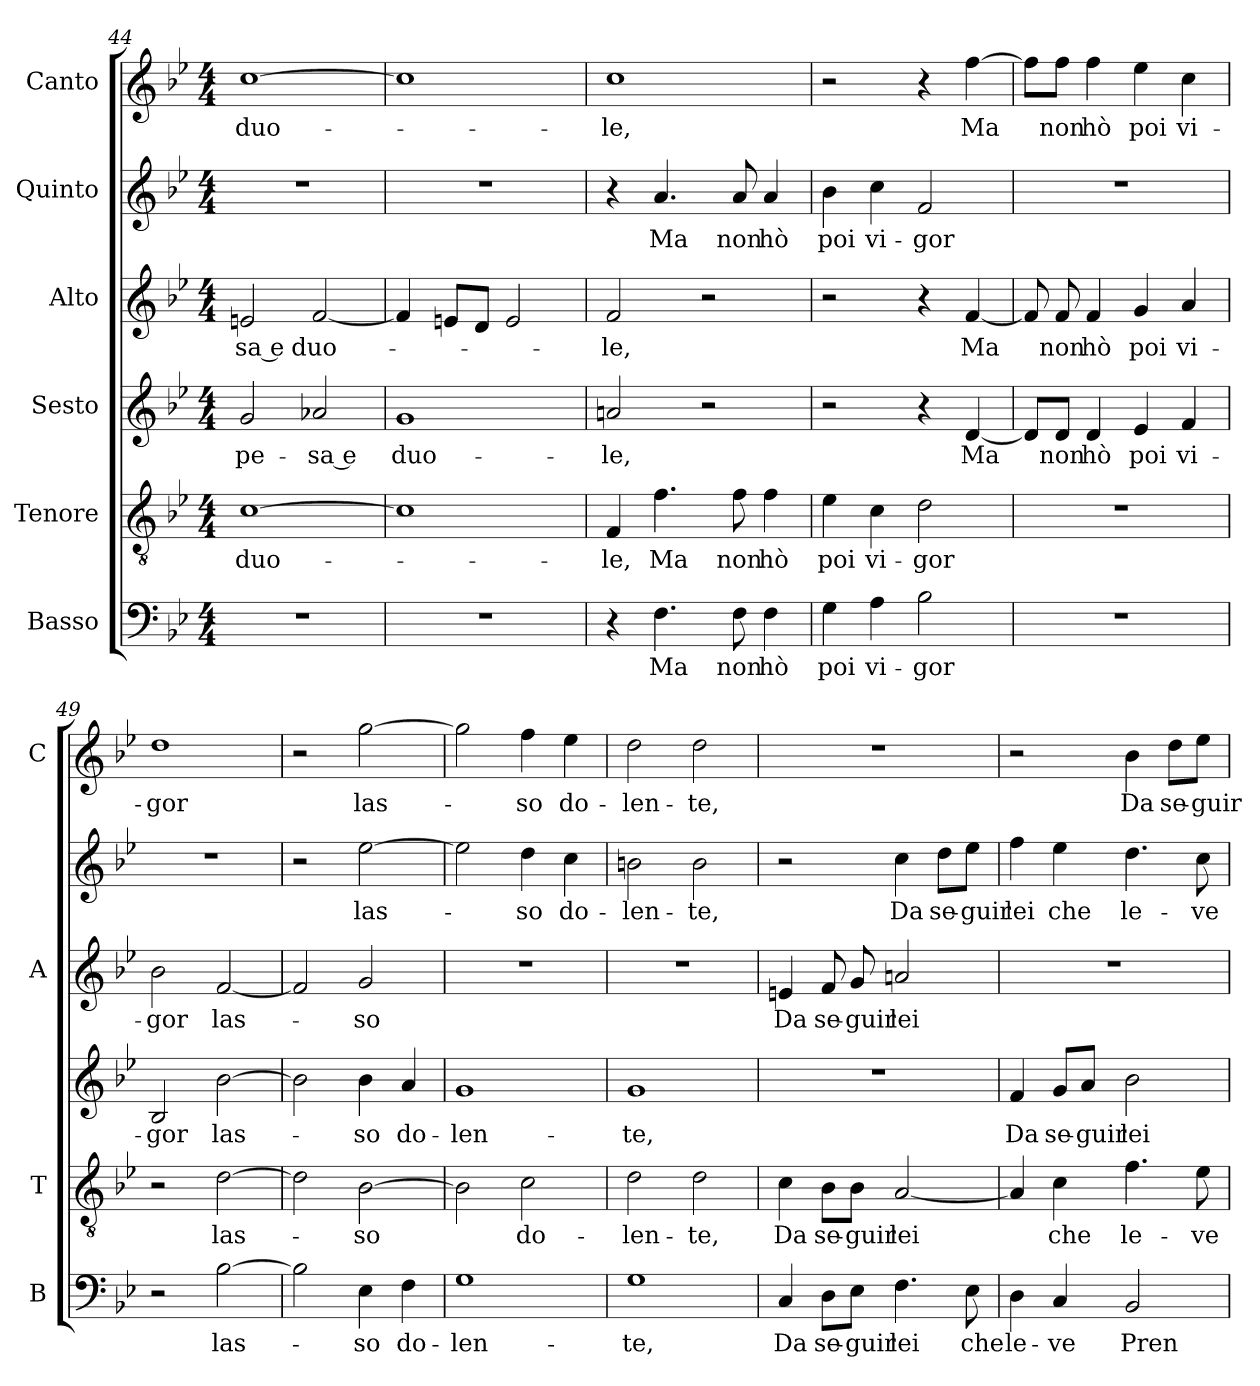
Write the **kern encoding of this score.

**kern	**text	**kern	**text	**kern	**text	**kern	**text	**kern	**text	**kern	**text
*part6	*part6	*part5	*part5	*part4	*part4	*part3	*part3	*part2	*part2	*part1	*part1
*staff6	*staff6	*staff5	*staff5	*staff4	*staff4	*staff3	*staff3	*staff2	*staff2	*staff1	*staff1
*I"Basso	*	*I"Tenore	*	*I"Sesto	*	*I"Alto	*	*I"Quinto	*	*I"Canto	*
*I'B	*	*I'T	*	*	*	*I'A	*	*	*	*I'C	*
*clefF4	*	*clefGv2	*	*clefG2	*	*clefG2	*	*clefG2	*	*clefG2	*
*k[b-e-]	*	*k[b-e-]	*	*k[b-e-]	*	*k[b-e-]	*	*k[b-e-]	*	*k[b-e-]	*
*B-:	*	*B-:	*	*B-:	*	*B-:	*	*B-:	*	*B-:	*
*M4/4	*	*M4/4	*	*M4/4	*	*M4/4	*	*M4/4	*	*M4/4	*
=44	=44	=44	=44	=44	=44	=44	=44	=44	=44	=44	=44
!	!	!	!LO:LY:b	!	!LO:LY:b	!	!LO:LY:b	!	!	!	!LO:LY:b
1r	.	[1c	duo-	2g/	pe-	2en/	-sa e	1r	.	[1cc	duo-
!	!	!	!	!	!LO:LY:b	!	!LO:LY:b	!	!	!	!
.	.	.	.	2a-X/	-sa e	[2f/	duo-	.	.	.	.
=45	=45	=45	=45	=45	=45	=45	=45	=45	=45	=45	=45
!	!	!	!	!	!LO:LY:b	!	!	!	!	!	!
1r	.	1c]	.	1g	duo-	4f/]	.	1r	.	1cc]	.
.	.	.	.	.	.	8en/L	.	.	.	.	.
.	.	.	.	.	.	8d/J	.	.	.	.	.
.	.	.	.	.	.	2e/	.	.	.	.	.
=46	=46	=46	=46	=46	=46	=46	=46	=46	=46	=46	=46
!	!	!	!LO:LY:b	!	!LO:LY:b	!	!LO:LY:b	!	!	!	!LO:LY:b
4r	.	4F/	-le,	2ani/	-le,	2f/	-le,	4r	.	1cc	-le,
!	!LO:LY:b	!	!LO:LY:b	!	!	!	!	!	!LO:LY:b	!	!
4.F\	Ma	4.f\	Ma	.	.	.	.	4.a/	Ma	.	.
.	.	.	.	2r	.	2r	.	.	.	.	.
!	!LO:LY:b	!	!LO:LY:b	!	!	!	!	!	!LO:LY:b	!	!
8F\	non	8f\	non	.	.	.	.	8a/	non	.	.
!	!LO:LY:b	!	!LO:LY:b	!	!	!	!	!	!LO:LY:b	!	!
4F\	hò	4f\	hò	.	.	.	.	4a/	hò	.	.
=47	=47	=47	=47	=47	=47	=47	=47	=47	=47	=47	=47
!	!LO:LY:b	!	!LO:LY:b	!	!	!	!	!	!LO:LY:b	!	!
4G\	poi	4e-\	poi	2r	.	2r	.	4b-\	poi	2r	.
!	!LO:LY:b	!	!LO:LY:b	!	!	!	!	!	!LO:LY:b	!	!
4A\	vi-	4c\	vi-	.	.	.	.	4cc\	vi-	.	.
!	!LO:LY:b	!	!LO:LY:b	!	!	!	!	!	!LO:LY:b	!	!
2B-\	-gor	2d\	-gor	4r	.	4r	.	2f/	-gor	4r	.
!	!	!	!	!	!LO:LY:b	!	!LO:LY:b	!	!	!	!LO:LY:b
.	.	.	.	[4d/	Ma	[4f/	Ma	.	.	[4ff\	Ma
=48	=48	=48	=48	=48	=48	=48	=48	=48	=48	=48	=48
1r	.	1r	.	8d/L]	.	8f/]	.	1r	.	8ff\L]	.
!	!	!	!	!	!LO:LY:b	!	!LO:LY:b	!	!	!	!LO:LY:b
.	.	.	.	8d/J	non	8f/	non	.	.	8ff\J	non
!	!	!	!	!	!LO:LY:b	!	!LO:LY:b	!	!	!	!LO:LY:b
.	.	.	.	4d/	hò	4f/	hò	.	.	4ff\	hò
!	!	!	!	!	!LO:LY:b	!	!LO:LY:b	!	!	!	!LO:LY:b
.	.	.	.	4e-/	poi	4g/	poi	.	.	4ee-\	poi
!	!	!	!	!	!LO:LY:b	!	!LO:LY:b	!	!	!	!LO:LY:b
.	.	.	.	4f/	vi-	4a/	vi-	.	.	4cc\	vi-
=49	=49	=49	=49	=49	=49	=49	=49	=49	=49	=49	=49
!	!	!	!	!	!LO:LY:b	!	!LO:LY:b	!	!	!	!LO:LY:b
2r	.	2r	.	2B-/	-gor	2b-\	-gor	1r	.	1dd	-gor
!	!LO:LY:b	!	!LO:LY:b	!	!LO:LY:b	!	!LO:LY:b	!	!	!	!
[2B-\	las-	[2d\	las-	[2b-\	las-	[2f/	las-	.	.	.	.
=50	=50	=50	=50	=50	=50	=50	=50	=50	=50	=50	=50
2B-\]	.	2d\]	.	2b-\]	.	2f/]	.	2r	.	2r	.
!	!LO:LY:b	!	!LO:LY:b	!	!LO:LY:b	!	!LO:LY:b	!	!LO:LY:b	!	!LO:LY:b
4E-\	-so	[2B-\	-so	4b-\	-so	2g/	-so	[2ee-\	las-	[2gg\	las-
!	!LO:LY:b	!	!	!	!LO:LY:b	!	!	!	!	!	!
4F\	do-	.	.	4a/	do-	.	.	.	.	.	.
!!LO:PB:g=z
=51	=51	=51	=51	=51	=51	=51	=51	=51	=51	=51	=51
!	!LO:LY:b	!	!	!	!LO:LY:b	!	!	!	!	!	!
1G	-len-	2B-\]	.	1g	-len-	1r	.	2ee-\]	.	2gg\]	.
!	!	!	!LO:LY:b	!	!	!	!	!	!LO:LY:b	!	!LO:LY:b
.	.	2c\	do-	.	.	.	.	4dd\	-so	4ff\	-so
!	!	!	!	!	!	!	!	!	!LO:LY:b	!	!LO:LY:b
.	.	.	.	.	.	.	.	4cc\	do-	4ee-\	do-
=52	=52	=52	=52	=52	=52	=52	=52	=52	=52	=52	=52
!	!LO:LY:b	!	!LO:LY:b	!	!LO:LY:b	!	!	!	!LO:LY:b	!	!LO:LY:b
1G	-te,	2d\	-len-	1g	-te,	1r	.	2bn\	-len-	2dd\	-len-
!	!	!	!LO:LY:b	!	!	!	!	!	!LO:LY:b	!	!LO:LY:b
.	.	2d\	-te,	.	.	.	.	2b\	-te,	2dd\	-te,
=53	=53	=53	=53	=53	=53	=53	=53	=53	=53	=53	=53
!	!LO:LY:b	!	!LO:LY:b	!	!	!	!LO:LY:b	!	!	!	!
4C/	Da	4c\	Da	1r	.	4en/	Da	2r	.	1r	.
!	!LO:LY:b	!	!LO:LY:b	!	!	!	!LO:LY:b	!	!	!	!
8D\L	se-	8B-\L	se-	.	.	8f/	se-	.	.	.	.
!	!LO:LY:b	!	!LO:LY:b	!	!	!	!LO:LY:b	!	!	!	!
8E-\J	-guir	8B-\J	-guir	.	.	8g/	-guir	.	.	.	.
!	!LO:LY:b	!	!LO:LY:b	!	!	!	!LO:LY:b	!	!LO:LY:b	!	!
4.F\	lei	[2A/	lei	.	.	2ani/	lei	4cc\	Da	.	.
!	!	!	!	!	!	!	!	!	!LO:LY:b	!	!
.	.	.	.	.	.	.	.	8dd\L	se-	.	.
!	!LO:LY:b	!	!	!	!	!	!	!	!LO:LY:b	!	!
8E-\	che	.	.	.	.	.	.	8ee-\J	-guir	.	.
=54	=54	=54	=54	=54	=54	=54	=54	=54	=54	=54	=54
!	!LO:LY:b	!	!	!	!LO:LY:b	!	!	!	!LO:LY:b	!	!
4D\	le-	4A/]	.	4f/	Da	1r	.	4ff\	lei	2r	.
!	!LO:LY:b	!	!LO:LY:b	!	!LO:LY:b	!	!	!	!LO:LY:b	!	!
4C/	-ve	4c\	che	8g/L	se-	.	.	4ee-\	che	.	.
!	!	!	!	!	!LO:LY:b	!	!	!	!	!	!
.	.	.	.	8a/J	-guir	.	.	.	.	.	.
!	!LO:LY:b	!	!LO:LY:b	!	!LO:LY:b	!	!	!	!LO:LY:b	!	!LO:LY:b
2BB-/	Pren-	4.f\	le-	2b-\	lei	.	.	4.dd\	le-	4b-\	Da
!	!	!	!	!	!	!	!	!	!	!	!LO:LY:b
.	.	.	.	.	.	.	.	.	.	8dd\L	se-
!	!	!	!LO:LY:b	!	!	!	!	!	!LO:LY:b	!	!LO:LY:b
.	.	8e-\	-ve	.	.	.	.	8cc\	-ve	8ee-\J	-guir
=	=	=	=	=	=	=	=	=	=	=	=
*-	*-	*-	*-	*-	*-	*-	*-	*-	*-	*-	*-
